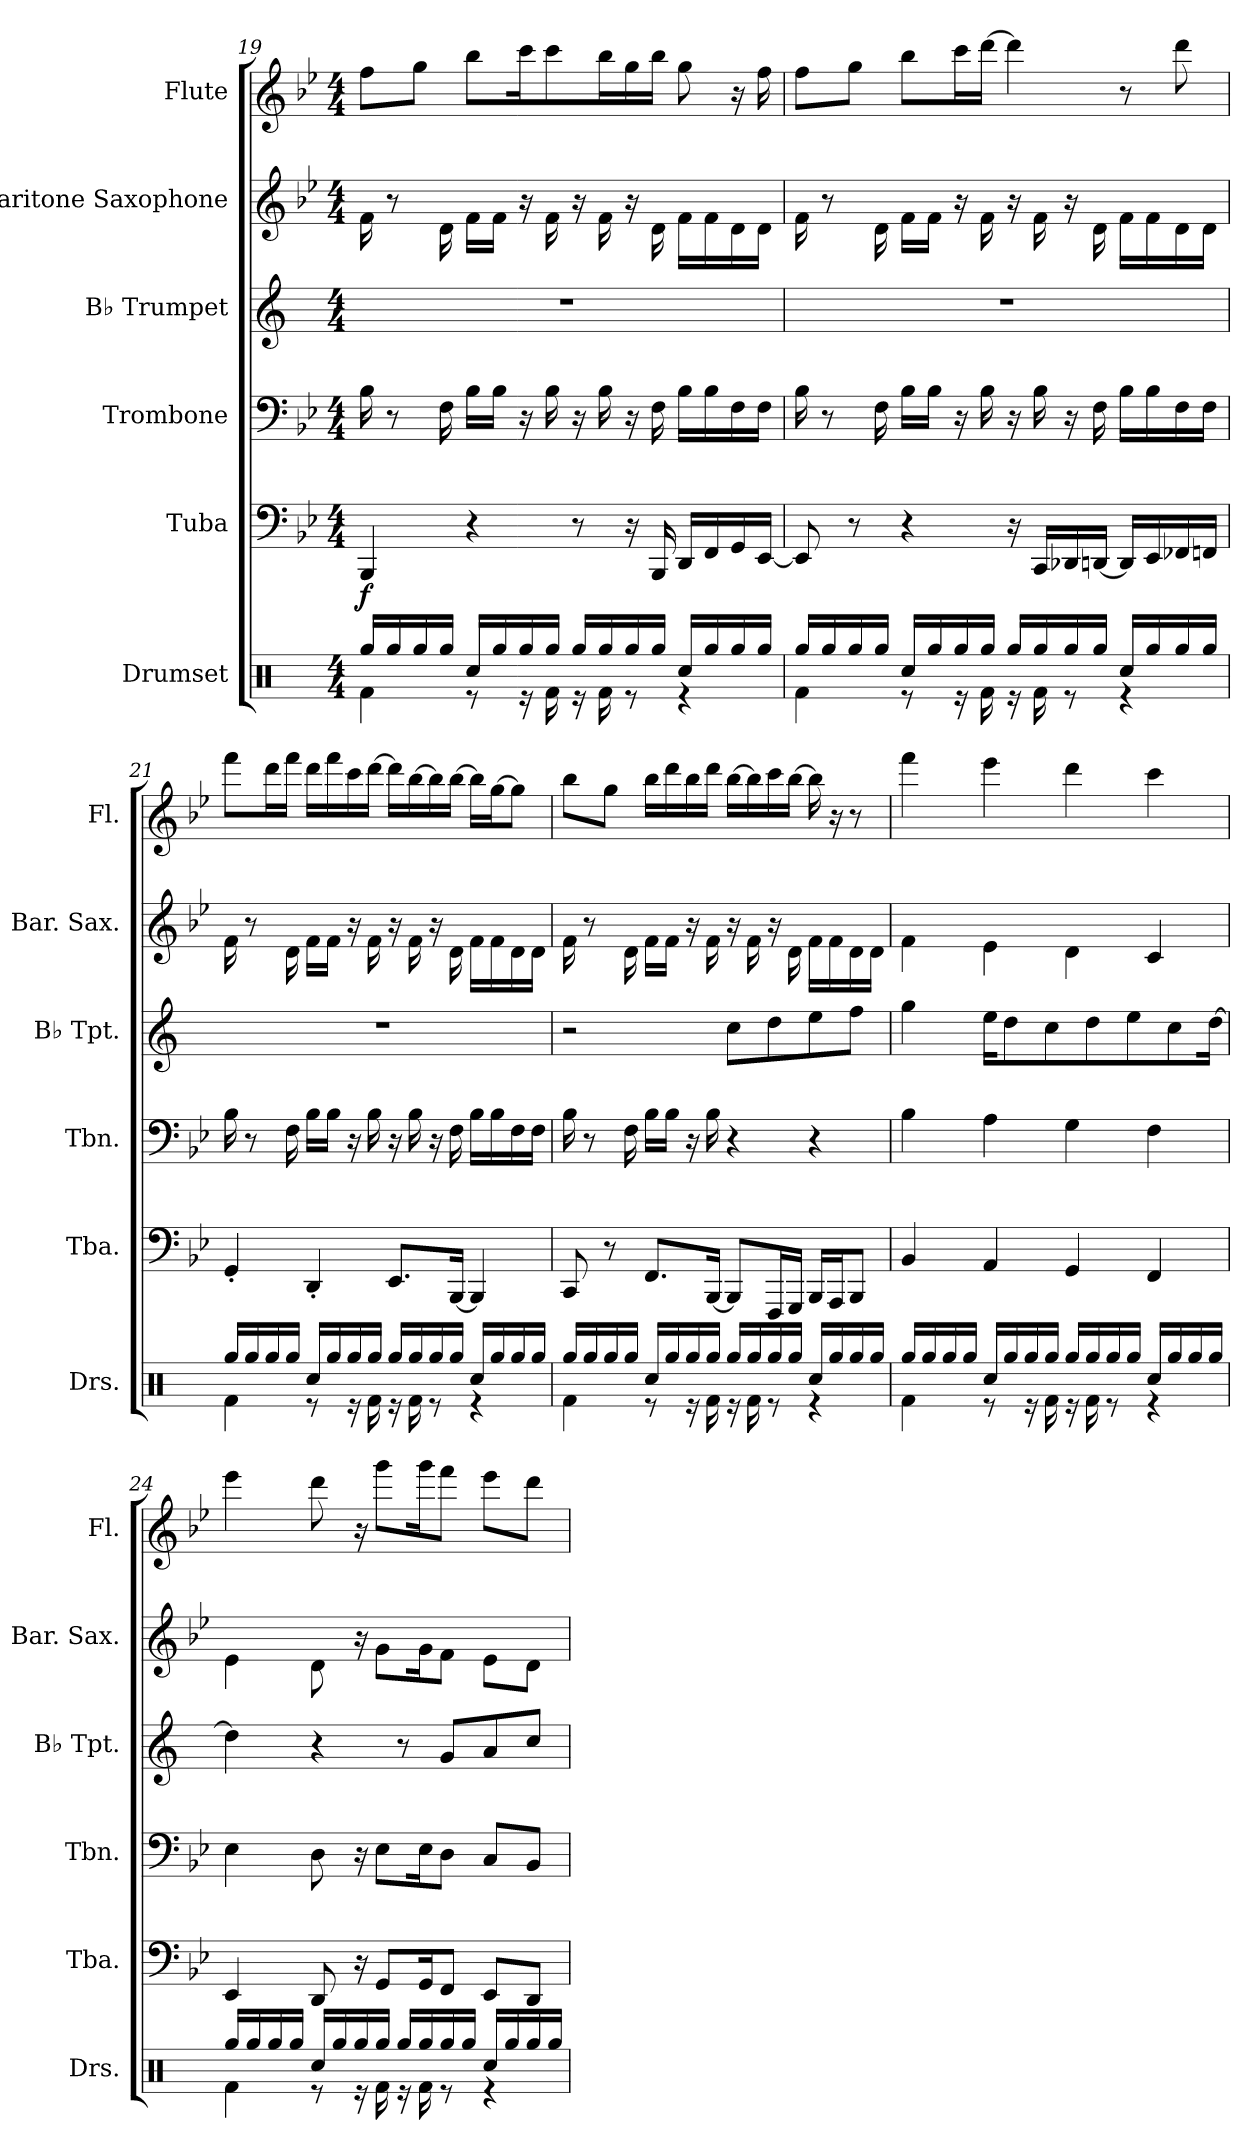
**kern	**kern	**dynam	**kern	**kern	**kern	**kern
*part6	*part5	*part5	*part4	*part3	*part2	*part1
*staff6	*staff5	*staff5	*staff4	*staff3	*staff2	*staff1
*I"Drumset	*I"Tuba	*	*I"Trombone	*I"B♭ Trumpet	*I"Baritone Saxophone	*I"Flute
*I'Drs.	*I'Tba.	*	*I'Tbn.	*I'B♭ Tpt.	*I'Bar. Sax.	*I'Fl.
!!LO:PB:g=z
*clefX	*clefF4	*	*clefF4	*clefG2	*clefG2	*clefG2
*	*	*	*	*ITrd1c2	*ITrd12c21	*ITrd14c24
*k[]	*k[b-e-]	*	*k[b-e-]	*k[b-e-]	*k[b-e-]	*k[b-e-]
*M4/4	*M4/4	*	*M4/4	*M4/4	*M4/4	*M4/4
=19	=19	=19	=19	=19	=19	=19
*^	*	*	*	*	*	*
!	!	!	!LO:DY:b	!	!	!	!
16Rgg/LL	4Rf\	4BBB-/	f	16B-\	1r	16F\	8F\L
16Rgg/	.	.	.	8r	.	8r	.
16Rgg/	.	.	.	.	.	.	8G\J
16Rgg/JJ	.	.	.	16F\	.	16D\	.
16Rcc/LL	8r	4r	.	16B-\LL	.	16F\LL	8B-\L
16Rgg/	.	.	.	16B-\JJ	.	16F\JJ	.
16Rgg/	16r	.	.	16r	.	16r	16c\K
16Rgg/JJ	16Rf\	.	.	16B-\	.	16F\	8c\
16Rgg/LL	16r	8r	.	16r	.	16r	.
16Rgg/	16Rf\	.	.	16B-\	.	16F\	16B-\L
16Rgg/	8r	16r	.	16r	.	16r	16G\
16Rgg/JJ	.	16BBB-/	.	16F\	.	16D\	16B-\JJ
16Rcc/LL	4r	16DD/LL	.	16B-\LL	.	16F\LL	8G\
16Rgg/	.	16FF/	.	16B-\	.	16F\	.
16Rgg/	.	16GG/	.	16F\	.	16D\	16r
16Rgg/JJ	.	[16EE-/JJ	.	16F\JJ	.	16D\JJ	16F\
=20	=20	=20	=20	=20	=20	=20	=20
16Rgg/LL	4Rf\	8EE-/]	.	16B-\	1r	16F\	8F\L
16Rgg/	.	.	.	8r	.	8r	.
16Rgg/	.	8r	.	.	.	.	8G\J
16Rgg/JJ	.	.	.	16F\	.	16D\	.
16Rcc/LL	8r	4r	.	16B-\LL	.	16F\LL	8B-\L
16Rgg/	.	.	.	16B-\JJ	.	16F\JJ	.
16Rgg/	16r	.	.	16r	.	16r	16c\L
16Rgg/JJ	16Rf\	.	.	16B-\	.	16F\	[16d\JJ
16Rgg/LL	16r	16r	.	16r	.	16r	4d\]
16Rgg/	16Rf\	16CC/LL	.	16B-\	.	16F\	.
16Rgg/	8r	16DD-i/	.	16r	.	16r	.
16Rgg/JJ	.	[16DDn/JJ	.	16F\	.	16D\	.
16Rcc/LL	4r	16DD/LL]	.	16B-\LL	.	16F\LL	8r
16Rgg/	.	16EE-/	.	16B-\	.	16F\	.
16Rgg/	.	16FF-X/	.	16F\	.	16D\	8d\
16Rgg/JJ	.	16FFn/JJ	.	16F\JJ	.	16D\JJ	.
!!LO:LB:g=z
=21	=21	=21	=21	=21	=21	=21	=21
16Rgg/LL	4Rf\	4GG'/	.	16B-\	1r	16F\	8f\L
16Rgg/	.	.	.	8r	.	8r	.
16Rgg/	.	.	.	.	.	.	16d\L
16Rgg/JJ	.	.	.	16F\	.	16D\	16f\JJ
16Rcc/LL	8r	4DD'/	.	16B-\LL	.	16F\LL	16d\LL
16Rgg/	.	.	.	16B-\JJ	.	16F\JJ	16f\
16Rgg/	16r	.	.	16r	.	16r	16c\
16Rgg/JJ	16Rf\	.	.	16B-\	.	16F\	[16d\JJ
16Rgg/LL	16r	8.EE-/L	.	16r	.	16r	16d\LL]
16Rgg/	16Rf\	.	.	16B-\	.	16F\	[16B-\
16Rgg/	8r	.	.	16r	.	16r	16B-\]
16Rgg/JJ	.	[16BBB-/Jk	.	16F\	.	16D\	[16B-\JJ
16Rcc/LL	4r	4BBB-/]	.	16B-\LL	.	16F\LL	16B-\LL]
16Rgg/	.	.	.	16B-\	.	16F\	[16G\J
16Rgg/	.	.	.	16F\	.	16D\	8G\J]
16Rgg/JJ	.	.	.	16F\JJ	.	16D\JJ	.
=22	=22	=22	=22	=22	=22	=22	=22
16Rgg/LL	4Rf\	8CC/	.	16B-\	2r	16F\	8B-\L
16Rgg/	.	.	.	8r	.	8r	.
16Rgg/	.	8r	.	.	.	.	8G\J
16Rgg/JJ	.	.	.	16F\	.	16D\	.
16Rcc/LL	8r	8.FF/L	.	16B-\LL	.	16F\LL	16B-\LL
16Rgg/	.	.	.	16B-\JJ	.	16F\JJ	16d\
16Rgg/	16r	.	.	16r	.	16r	16B-\
16Rgg/JJ	16Rf\	[16BBB-/Jk	.	16B-\	.	16F\	16d\JJ
16Rgg/LL	16r	8BBB-/L]	.	4r	8b-\L	16r	[16B-\LL
16Rgg/	16Rf\	.	.	.	.	16F\	16B-\]
16Rgg/	8r	16FFF/L	.	.	8cc\	16r	16c\
16Rgg/JJ	.	16GGG/JJ	.	.	.	16D\	[16B-\JJ
16Rcc/LL	4r	16BBB-/LL	.	4r	8dd\	16F\LL	16B-\]
16Rgg/	.	16AAA/J	.	.	.	16F\	16r
16Rgg/	.	8BBB-/J	.	.	8ee-\J	16D\	8r
16Rgg/JJ	.	.	.	.	.	16D\JJ	.
!!LO:PB:g=z
=23	=23	=23	=23	=23	=23	=23	=23
16Rgg/LL	4Rf\	4BB-/	.	4B-\	4ff\	4F\	4f\
16Rgg/	.	.	.	.	.	.	.
16Rgg/	.	.	.	.	.	.	.
16Rgg/JJ	.	.	.	.	.	.	.
16Rcc/LL	8r	4AA/	.	4A\	16dd\KL	4E-\	4e-\
16Rgg/	.	.	.	.	8cc\	.	.
16Rgg/	16r	.	.	.	.	.	.
16Rgg/JJ	16Rf\	.	.	.	8b-\	.	.
16Rgg/LL	16r	4GG/	.	4G\	.	4D\	4d\
16Rgg/	16Rf\	.	.	.	8cc\	.	.
16Rgg/	8r	.	.	.	.	.	.
16Rgg/JJ	.	.	.	.	8dd\	.	.
16Rcc/LL	4r	4FF/	.	4F\	.	4C/	4c\
16Rgg/	.	.	.	.	8b-\	.	.
16Rgg/	.	.	.	.	.	.	.
16Rgg/JJ	.	.	.	.	[16cc\Jk	.	.
=24	=24	=24	=24	=24	=24	=24	=24
16Rgg/LL	4Rf\	4EE-/	.	4E-\	4cc\]	4E-\	4e-\
16Rgg/	.	.	.	.	.	.	.
16Rgg/	.	.	.	.	.	.	.
16Rgg/JJ	.	.	.	.	.	.	.
16Rcc/LL	8r	8DD/	.	8D\	4r	8D\	8d\
16Rgg/	.	.	.	.	.	.	.
16Rgg/	16r	16r	.	16r	.	16r	16r
16Rgg/JJ	16Rf\	8GG/L	.	8E-\L	.	8G\L	8g\L
16Rgg/LL	16r	.	.	.	8r	.	.
16Rgg/	16Rf\	16GG/K	.	16E-\K	.	16G\K	16g\K
16Rgg/	8r	8FF/J	.	8D\J	8f/L	8F\J	8f\J
16Rgg/JJ	.	.	.	.	.	.	.
16Rcc/LL	4r	8EE-/L	.	8C/L	8g/	8E-\L	8e-\L
16Rgg/	.	.	.	.	.	.	.
16Rgg/	.	8DD/J	.	8BB-/J	8b-/J	8D\J	8d\J
16Rgg/JJ	.	.	.	.	.	.	.
*v	*v	*	*	*	*	*	*
=	=	=	=	=	=	=
*-	*-	*-	*-	*-	*-	*-
